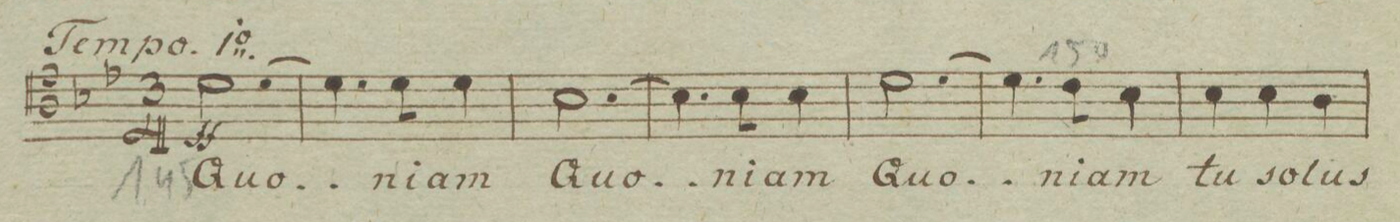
**kern	**text	**dynam
*I"Tenore	*	*
*clefC4	*	*
*k[b-e-]	*	*
*met(c)	*	*
*M3/4	*	*
[2.d\	Quo-	ff
=146	=146	=146
4.d\]	.	.
8d\	-ni-	.
4d\	-am	.
=147	=147	=147
[2.B-\	Quo-	.
=148	=148	=148
4.B-\]	.	.
8B-\	-ni-	.
4B-\	-am	.
=149	=149	=149
[2.d\	Quo-	.
=150	=150	=150
4.d\]	.	.
8c\	-ni-	.
4B-\	-am	.
=151	=151	=151
4B-\	tu	.
4B-\	so-	.
4A\	-lus-	.
=152	=152	=152
*-	*-	*-
